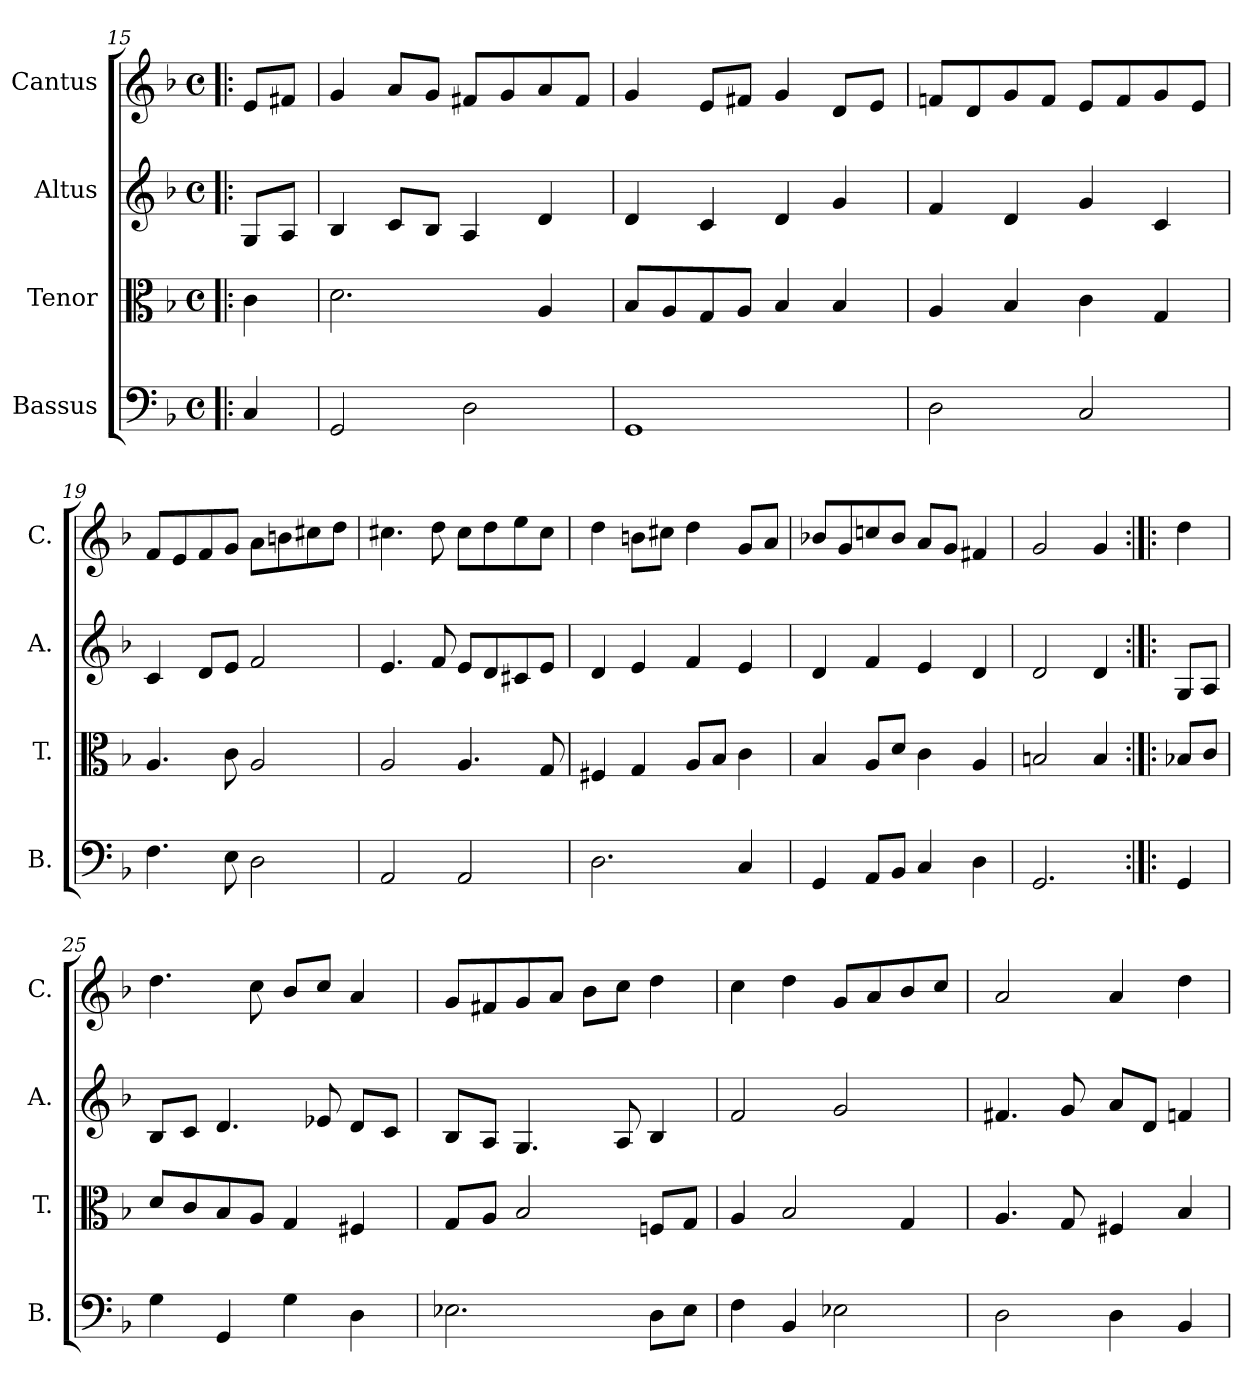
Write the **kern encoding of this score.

**kern	**kern	**kern	**kern
*part4	*part3	*part2	*part1
*staff4	*staff3	*staff2	*staff1
*I"Bassus	*I"Tenor	*I"Altus	*I"Cantus
*I'B.	*I'T.	*I'A.	*I'C.
*clefF4	*clefC3	*clefG2	*clefG2
*k[b-]	*k[b-]	*k[b-]	*k[b-]
*F:	*F:	*F:	*F:
*M4/4	*M4/4	*M4/4	*M4/4
*met(c)	*met(c)	*met(c)	*met(c)
=15!|:	=15!|:	=15!|:	=15!|:
4C/	4c\	8G/L	8e/L
.	.	8A/J	8f#X/J
=16	=16	=16	=16
2GG/	2.d\	4B-/	4g/
.	.	8c/L	8a/L
.	.	8B-/J	8g/J
2D\	.	4A/	8f#X/L
.	.	.	8g/
.	4A/	4d/	8a/
.	.	.	8f#/J
=17	=17	=17	=17
1GG	8B-/L	4d/	4g/
.	8A/	.	.
.	8G/	4c/	8e/L
.	8A/J	.	8f#X/J
.	4B-/	4d/	4g/
.	4B-/	4g/	8d/L
.	.	.	8e/J
=18	=18	=18	=18
2D\	4A/	4f/	8fn/L
.	.	.	8d/
.	4B-/	4d/	8g/
.	.	.	8f/J
2C/	4c\	4g/	8e/L
.	.	.	8f/
.	4G/	4c/	8g/
.	.	.	8e/J
=19	=19	=19	=19
4.F\	4.A/	4c/	8f/L
.	.	.	8e/
.	.	8d/L	8f/
8E\	8c\	8e/J	8g/J
2D\	2A/	2f/	8a\L
.	.	.	8bn\
.	.	.	8cc#X\
.	.	.	8dd\J
=20	=20	=20	=20
2AA/	2A/	4.e/	4.cc#X\
.	.	8f/	8dd\
2AA/	4.A/	8e/L	8cc#\L
.	.	8d/	8dd\
.	.	8c#X/	8ee\
.	8G/	8e/J	8cc#\J
!!LO:LB:g=z
=21	=21	=21	=21
2.D\	4F#X/	4d/	4dd\
.	4G/	4e/	8bn\L
.	.	.	8cc#X\J
.	8A/L	4f/	4dd\
.	8B-/J	.	.
4C/	4c\	4e/	8g/L
.	.	.	8a/J
=22	=22	=22	=22
4GG/	4B-/	4d/	8b-X/L
.	.	.	8g/
8AA/L	8A/L	4f/	8ccn/
8BB-/J	8d/J	.	8b-/J
4C/	4c\	4e/	8a/L
.	.	.	8g/J
4D\	4A/	4d/	4f#X/
=23	=23	=23	=23
2.GG/	2Bn/	2d/	2g/
.	4B/	4d/	4g/
=24:|!|:	=24:|!|:	=24:|!|:	=24:|!|:
4GG/	8B-X/L	8G/L	4dd\
.	8c/J	8A/J	.
=25	=25	=25	=25
4G\	8d/L	8B-/L	4.dd\
.	8c/	8c/J	.
4GG/	8B-/	4.d/	.
.	8A/J	.	8cc\
4G\	4G/	.	8b-/L
.	.	8e-X/	8cc/J
4D\	4F#X/	8d/L	4a/
.	.	8c/J	.
=26	=26	=26	=26
2.E-X\	8G/L	8B-/L	8g/L
.	8A/J	8A/J	8f#X/
.	2B-/	4.G/	8g/
.	.	.	8a/J
.	.	.	8b-\L
.	.	8A/	8cc\J
8D\L	8Fn/L	4B-/	4dd\
8E-\J	8G/J	.	.
=27	=27	=27	=27
4F\	4A/	2f/	4cc\
4BB-/	2B-/	.	4dd\
2E-X\	.	2g/	8g/L
.	.	.	8a/
.	4G/	.	8b-/
.	.	.	8cc/J
=28	=28	=28	=28
2D\	4.A/	4.f#X/	2a/
.	8G/	8g/	.
4D\	4F#X/	8a/L	4a/
.	.	8d/J	.
4BB-/	4B-/	4fn/	4dd\
=	=	=	=
*-	*-	*-	*-
